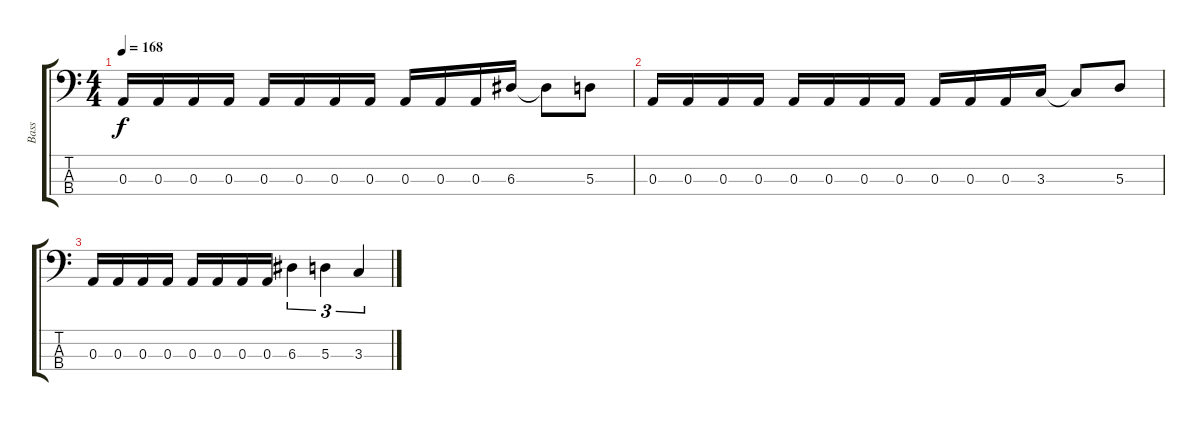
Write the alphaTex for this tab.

\track ("Bass" "Bass") {instrument electricbassfinger}
\staff {score tabs}
\tuning (G2 D2 A1 E1) {hide}
\ts (4 4)
\tempo 168
\clef f4
\ks c
0.3.16{dy f volume 3} 0.3.16 0.3.16 0.3.16 0.3.16{volume 2} 0.3.16 0.3.16 0.3.16 0.3.16 0.3.16 0.3.16 6.3.16 6.3{t}.8 5.3.8 |
0.3.16{volume 2} 0.3.16 0.3.16 0.3.16 0.3.16{volume 1} 0.3.16 0.3.16 0.3.16 0.3.16 0.3.16 0.3.16 3.3.16 3.3{t}.8 5.3.8 |
0.3.16{volume 1} 0.3.16 0.3.16 0.3.16 0.3.16{volume 0} 0.3.16 0.3.16 0.3.16 6.3.4{tu (3 2)} 5.3.4{tu (3 2)} 3.3.4{tu (3 2)}
